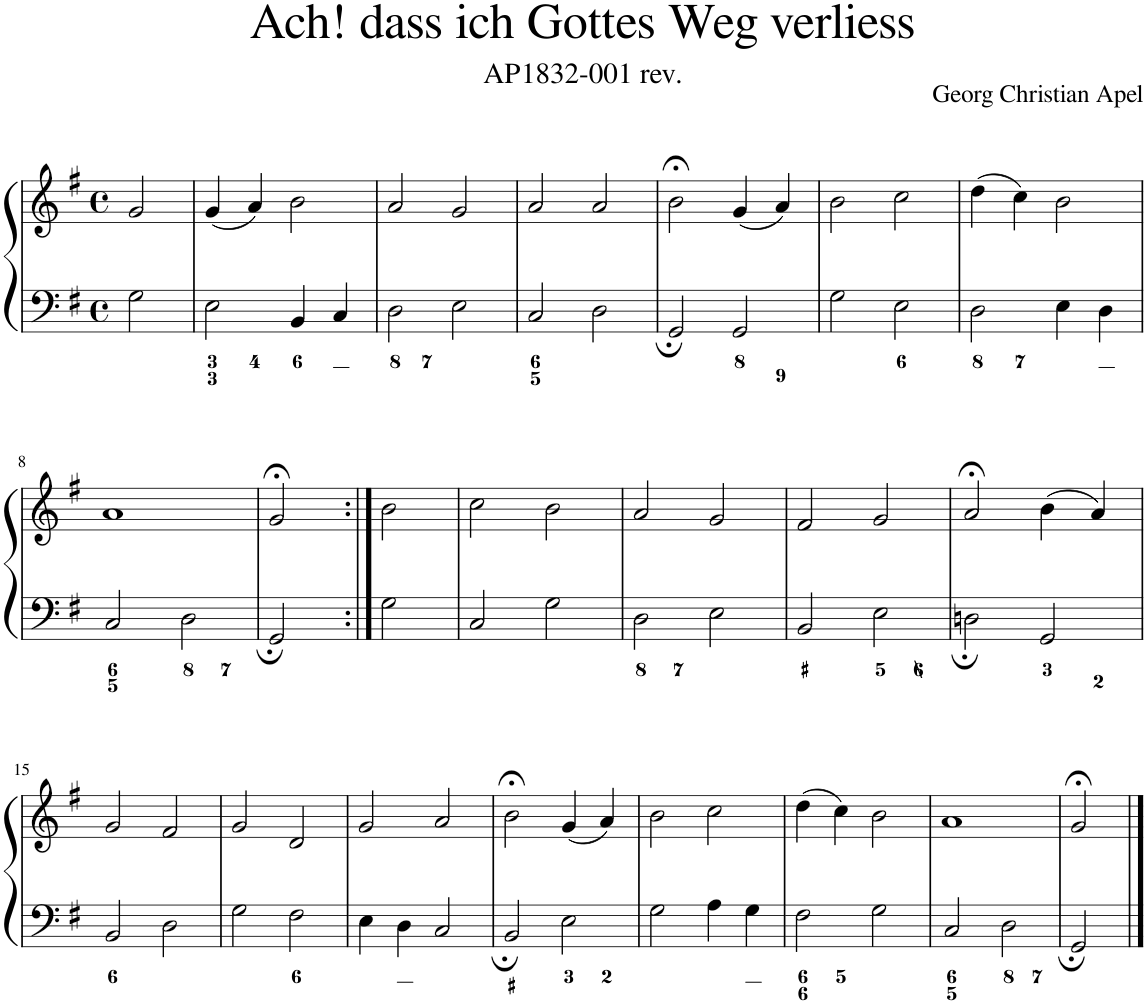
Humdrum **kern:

**kern	**kern
*part1	*part1
*staff2	*staff1
*I"Piano	*
*I'Pno.	*
*clefF4	*clefG2
*k[f#]	*k[f#]
*M4/4	*M4/4
*met(c)	*met(c)
=1	=1
2G\	2g/
=2	=2
2E\	(4g/
.	4a/)
4BB/	2b\
4C/	.
=3	=3
2D\	2a/
2E\	2g/
=4	=4
2C/	2a/
2D\	2a/
=5	=5
2GG/	2b;<\
2GG/	(4g/
.	4a/)
=6	=6
2G\	2b\
2E\	2cc\
=7	=7
2D\	(4dd\
.	4cc\)
4E\	2b\
4D\	.
!!LO:LB:g=z
=8	=8
2C/	1a
2D\	.
=9	=9
2GG/	2g;</
=10:|!	=10:|!
2G\	2b\
=11	=11
2C/	2cc\
2G\	2b\
=12	=12
2D\	2a/
2E\	2g/
=13	=13
2BB/	2f#/
2E\	2g/
=14	=14
2Dn\	2a;</
2GG/	(4b\
.	4a/)
!!LO:LB:g=z
=15	=15
2BB/	2g/
2D\	2f#/
=16	=16
2G\	2g/
2F#\	2d/
=17	=17
4E\	2g/
4D\	.
2C/	2a/
=18	=18
2BB/	2b;<\
2E\	(4g/
.	4a/)
=19	=19
2G\	2b\
4A\	2cc\
4G\	.
=20	=20
2F#\	(4dd\
.	4cc\)
2G\	2b\
=21	=21
2C/	1a
2D\	.
=22	=22
2GG/	2g;</
==	==
*-	*-
